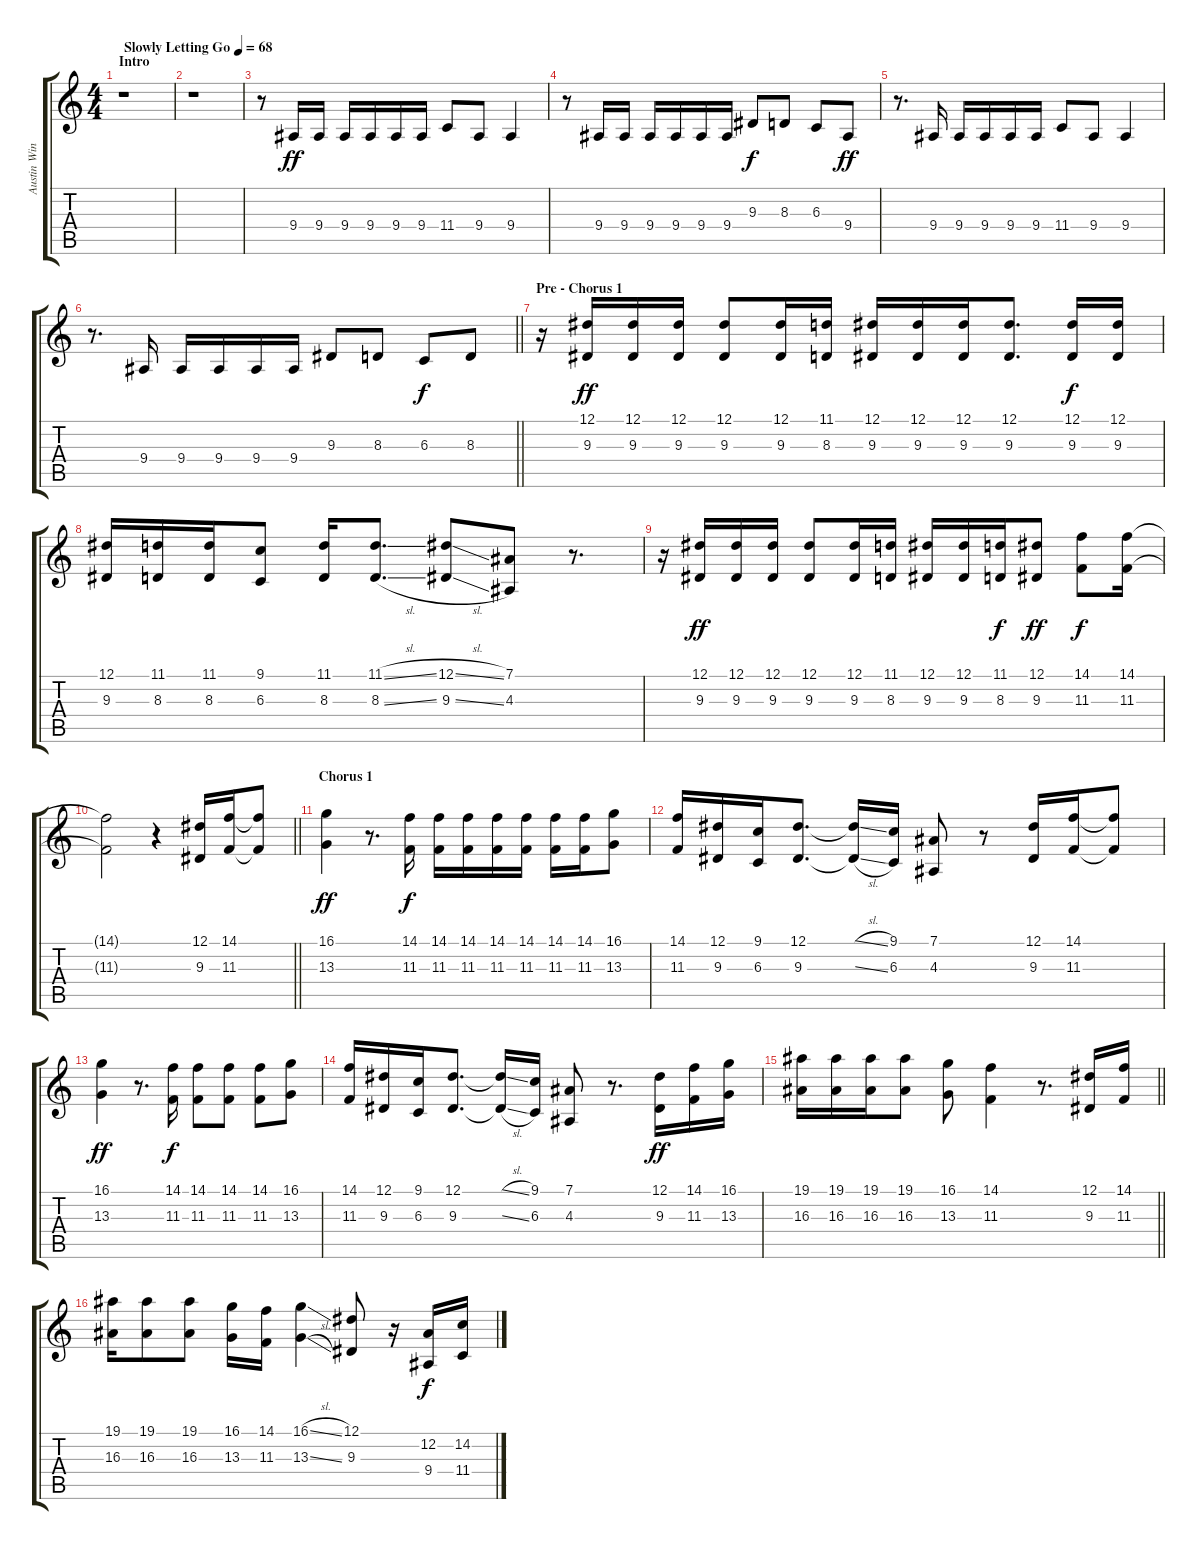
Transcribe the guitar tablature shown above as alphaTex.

\track ("Austin Winkler (Vocals)" "Austin Win") {instrument tremolostrings}
\staff {score tabs}
\tuning (Eb4 Bb3 Gb3 Db3 Ab2 Eb2) {hide}
\ts (4 4)
\section ("" "Intro")
\tempo (68 "Slowly Letting Go")
\clef g2
\ks c
r.1{dy ff instrument tremolostrings} |
r.1 |
r.8 9.4.16 9.4.16 9.4.16 9.4.16 9.4.16 9.4.16 11.4.8 9.4.8 9.4.4 |
r.8 9.4.16 9.4.16 9.4.16 9.4.16 9.4.16 9.4.16 9.3.8{dy f} 8.3.8 6.3.8 9.4.8{dy ff} |
r.8{d} 9.4.16 9.4.16 9.4.16 9.4.16 9.4.16 11.4.8 9.4.8 9.4.4 |
\barLineRight lightlight
r.8{d} 9.4.16 9.4.16 9.4.16 9.4.16 9.4.16 9.3.8 8.3.8 6.3.8{dy f} 8.3.8 |
\section ("" "Pre - Chorus 1")
r.16 (12.1 9.3).16{dy ff} (12.1 9.3).16 (12.1 9.3).16 (12.1 9.3).8 (12.1 9.3).16 (11.1 8.3).16 (12.1 9.3).16 (12.1 9.3).16 (12.1 9.3).16 (12.1 9.3).8{d} (12.1 9.3).16{dy f} (12.1 9.3).16 |
(12.1 9.3).16 (11.1 8.3).16 (11.1 8.3).16 (9.1 6.3).8 (11.1 8.3).16 (11.1{sl} 8.3{sl}).8{d} (12.1{sl} 9.3{sl}).8 (7.1 4.3).8 r.8{d} |
r.16 (12.1 9.3).16{dy ff} (12.1 9.3).16 (12.1 9.3).16 (12.1 9.3).8 (12.1 9.3).16 (11.1 8.3).16 (12.1 9.3).16 (12.1 9.3).16 (11.1 8.3).16{dy f} (12.1 9.3).8{dy ff} (14.1 11.3).8{dy f} (14.1 11.3).16 |
\barLineRight lightlight
(14.1{t} 11.3{t}).2 r.4 (12.1 9.3).16 (14.1 11.3).16 (14.1{t} 11.3{t}).8 |
\section ("" "Chorus 1")
(16.1 13.3).4{dy ff} r.8{d} (14.1 11.3).16{dy f} (14.1 11.3).16 (14.1 11.3).16 (14.1 11.3).16 (14.1 11.3).16 (14.1 11.3).16 (14.1 11.3).16 (16.1 13.3).8 |
(14.1 11.3).16 (12.1 9.3).16 (9.1 6.3).16 (12.1 9.3).8{d} (12.1{sl t} 9.3{sl t}).16 (9.1 6.3).16 (7.1 4.3).8 r.8 (12.1 9.3).16 (14.1 11.3).16 (14.1{t} 11.3{t}).8 |
(16.1 13.3).4{dy ff} r.8{d} (14.1 11.3).16{dy f} (14.1 11.3).8 (14.1 11.3).8 (14.1 11.3).8 (16.1 13.3).8 |
(14.1 11.3).16 (12.1 9.3).16 (9.1 6.3).16 (12.1 9.3).8{d} (12.1{sl t} 9.3{sl t}).16 (9.1 6.3).16 (7.1 4.3).8 r.8{d} (12.1 9.3).16{dy ff} (14.1 11.3).16 (16.1 13.3).16 |
\barLineRight lightlight
(19.1 16.3).16 (19.1 16.3).16 (19.1 16.3).16 (19.1 16.3).8 (16.1 13.3).8 (14.1 11.3).4 r.8{d} (12.1 9.3).16 (14.1 11.3).16 |
(19.1 16.3).16 (19.1 16.3).8 (19.1 16.3).8 (16.1 13.3).16 (14.1 11.3).16 (16.1{sl} 13.3{sl}).4 (12.1 9.3).8 r.16 (12.2 9.4).16{dy f} (14.2 11.4).16
